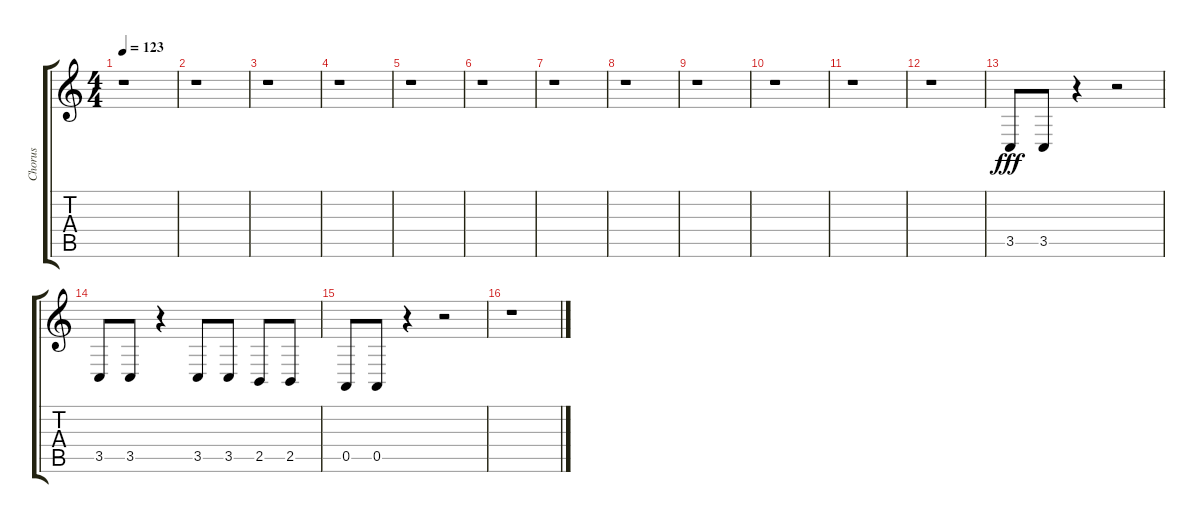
\track ("Chorus" "Chorus") {instrument tuba}
\staff {score tabs}
\tuning (E4 B3 G3 D3 A2 E2) {hide}
\ts (4 4)
\tempo 123
\clef g2
\ks c
r.1{dy fff} |
r.1 |
r.1 |
r.1 |
r.1 |
r.1 |
r.1 |
r.1 |
r.1 |
r.1 |
r.1 |
r.1 |
3.5.8 3.5.8 r.4 r.2 |
3.5.8 3.5.8 r.4 3.5.8 3.5.8 2.5.8 2.5.8 |
0.5.8 0.5.8 r.4 r.2 |
r.1
